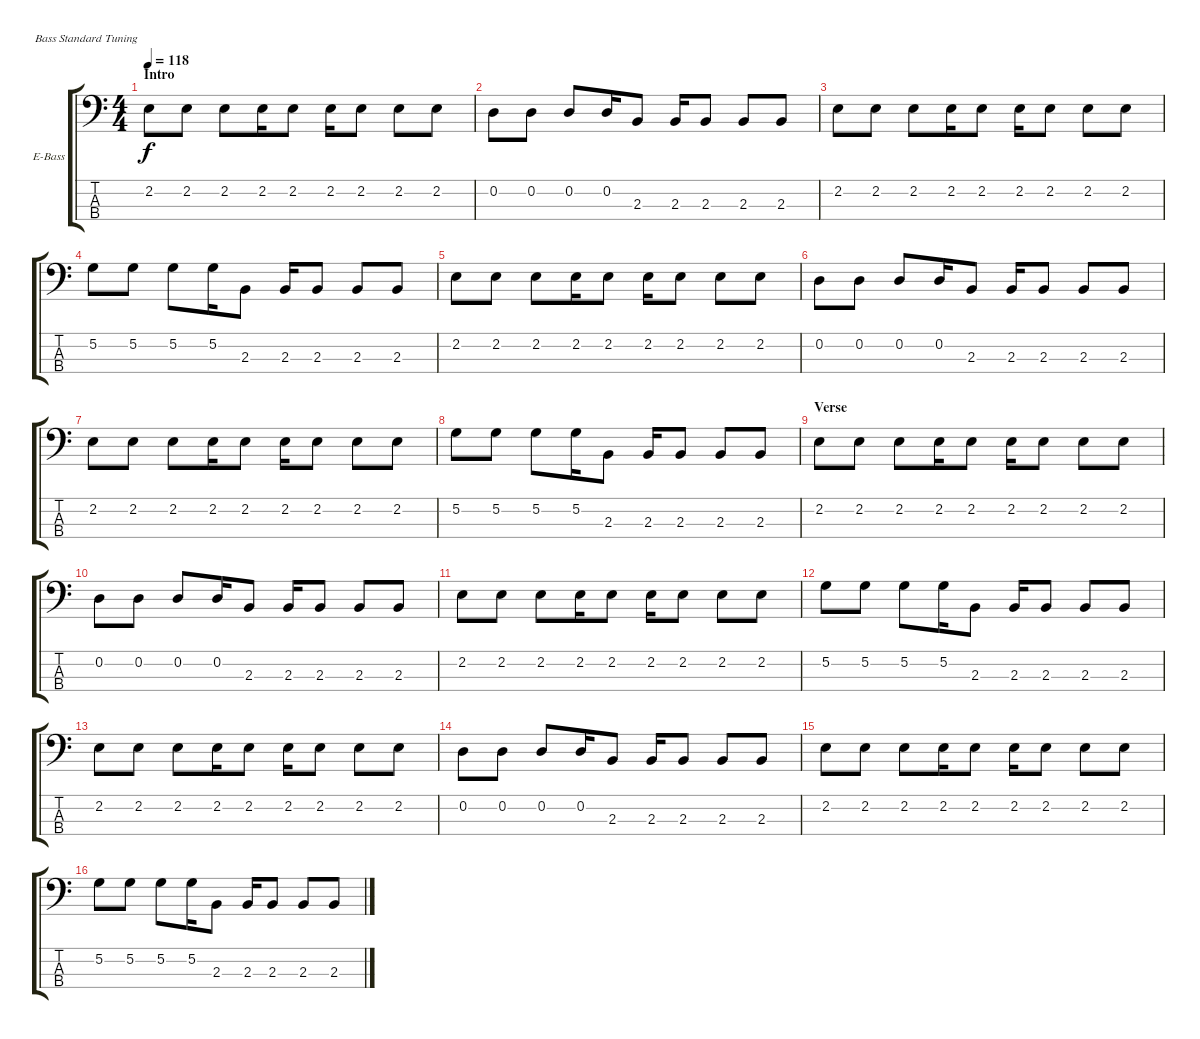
\defaultSystemsLayout 4
\bracketExtendMode groupsimilarinstruments
\firstSystemTrackNameOrientation horizontal
\otherSystemsTrackNameOrientation horizontal
\track ("Electric Bass" "E-Bass") {instrument electricbassfinger}
\staff {score tabs}
\tuning (G2 D2 A1 E1)
\ts (4 4)
\section ("" "Intro")
\tempo 118
\clef f4
\ks c
2.2.8{dy f instrument electricbassfinger} 2.2.8 2.2.8 2.2.16 2.2.8 2.2.16 2.2.8 2.2.8 2.2.8 |
0.2.8 0.2.8 0.2.8 0.2.16 2.3.8 2.3.16 2.3.8 2.3.8 2.3.8 |
2.2.8 2.2.8 2.2.8 2.2.16 2.2.8 2.2.16 2.2.8 2.2.8 2.2.8 |
5.2.8 5.2.8 5.2.8 5.2.16 2.3.8 2.3.16 2.3.8 2.3.8 2.3.8 |
2.2.8 2.2.8 2.2.8 2.2.16 2.2.8 2.2.16 2.2.8 2.2.8 2.2.8 |
0.2.8 0.2.8 0.2.8 0.2.16 2.3.8 2.3.16 2.3.8 2.3.8 2.3.8 |
2.2.8 2.2.8 2.2.8 2.2.16 2.2.8 2.2.16 2.2.8 2.2.8 2.2.8 |
5.2.8 5.2.8 5.2.8 5.2.16 2.3.8 2.3.16 2.3.8 2.3.8 2.3.8 |
\section ("" "Verse")
2.2.8 2.2.8 2.2.8 2.2.16 2.2.8 2.2.16 2.2.8 2.2.8 2.2.8 |
0.2.8 0.2.8 0.2.8 0.2.16 2.3.8 2.3.16 2.3.8 2.3.8 2.3.8 |
2.2.8 2.2.8 2.2.8 2.2.16 2.2.8 2.2.16 2.2.8 2.2.8 2.2.8 |
5.2.8 5.2.8 5.2.8 5.2.16 2.3.8 2.3.16 2.3.8 2.3.8 2.3.8 |
2.2.8 2.2.8 2.2.8 2.2.16 2.2.8 2.2.16 2.2.8 2.2.8 2.2.8 |
0.2.8 0.2.8 0.2.8 0.2.16 2.3.8 2.3.16 2.3.8 2.3.8 2.3.8 |
2.2.8 2.2.8 2.2.8 2.2.16 2.2.8 2.2.16 2.2.8 2.2.8 2.2.8 |
5.2.8 5.2.8 5.2.8 5.2.16 2.3.8 2.3.16 2.3.8 2.3.8 2.3.8
